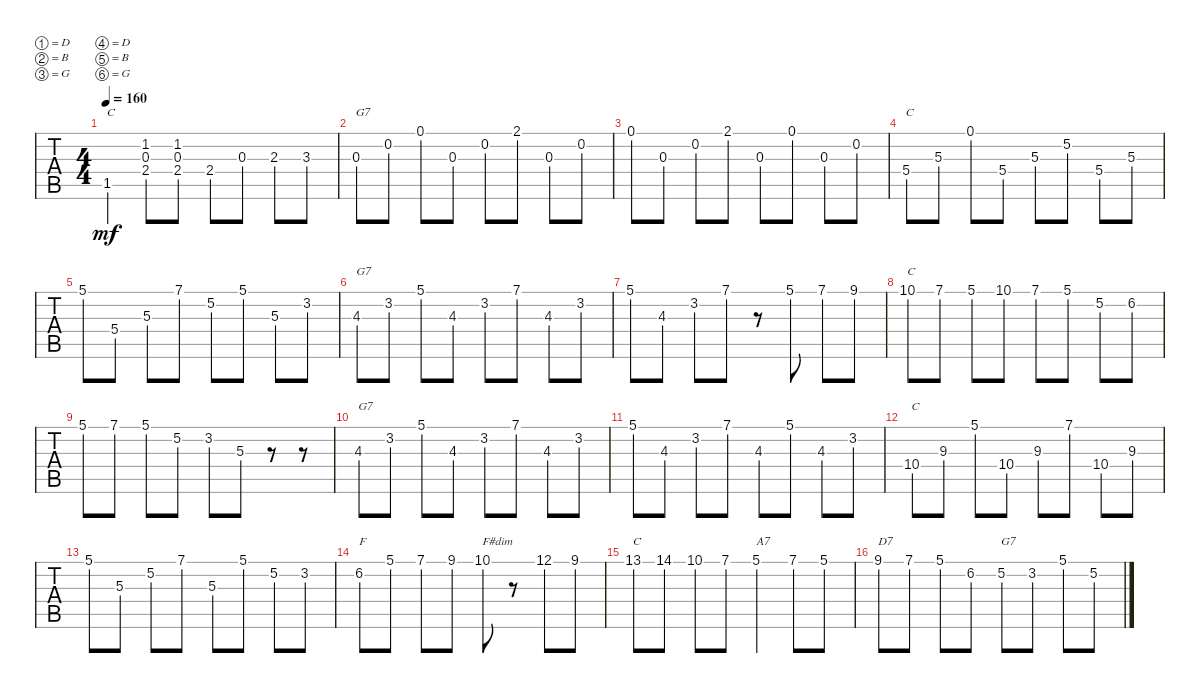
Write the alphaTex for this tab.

\defaultSystemsLayout 4
\bracketExtendMode groupsimilarinstruments
\singleTrackTrackNamePolicy hidden
\multiTrackTrackNamePolicy hidden
\otherSystemsTrackNameOrientation horizontal
\track ("Steel Guitar" "S-Gt") {instrument acousticguitarsteel}
\staff {tabs}
\tuning (D4 B3 G3 D3 B2 G2)
\ts (4 4)
\tempo 160
\clef g2
\ks c
1.5.4{txt "C" dy mf} (2.4 0.3 1.2).8 (2.4 0.3 1.2).8 2.4.8 0.3.8 2.3.8 3.3.8 |
0.3.8{txt "G7"} 0.2.8 0.1.8 0.3.8 0.2.8 2.1.8 0.3.8 0.2.8 |
0.1.8 0.3.8 0.2.8 2.1.8 0.3.8 0.1.8 0.3.8 0.2.8 |
5.4.8{txt "C"} 5.3.8 0.1.8 5.4.8 5.3.8 5.2.8 5.4.8 5.3.8 |
5.1.8 5.4.8 5.3.8 7.1.8 5.2.8 5.1.8 5.3.8 3.2.8 |
4.3.8{txt "G7"} 3.2.8 5.1.8 4.3.8 3.2.8 7.1.8 4.3.8 3.2.8 |
5.1.8 4.3.8 3.2.8 7.1.8 r.8 5.1.8 7.1.8 9.1.8 |
10.1.8{txt "C"} 7.1.8 5.1.8 10.1.8 7.1.8 5.1.8 5.2.8 6.2.8 |
5.1.8 7.1.8 5.1.8 5.2.8 3.2.8 5.3.8 r.8 r.8 |
4.3.8{txt "G7"} 3.2.8 5.1.8 4.3.8 3.2.8 7.1.8 4.3.8 3.2.8 |
5.1.8 4.3.8 3.2.8 7.1.8 4.3.8 5.1.8 4.3.8 3.2.8 |
10.4.8{txt "C"} 9.3.8 5.1.8 10.4.8 9.3.8 7.1.8 10.4.8 9.3.8 |
5.1.8 5.3.8 5.2.8 7.1.8 5.3.8 5.1.8 5.2.8 3.2.8 |
6.2.8{txt "F"} 5.1.8 7.1.8 9.1.8 10.1.8{txt "F#dim"} r.8 12.1.8 9.1.8 |
13.1.8{txt "C"} 14.1.8 10.1.8 7.1.8 5.1.4{txt "A7"} 7.1.8 5.1.8 |
9.1.8{txt "D7"} 7.1.8 5.1.8 6.2.8 5.2.8{txt "G7"} 3.2.8 5.1.8 5.2.8
